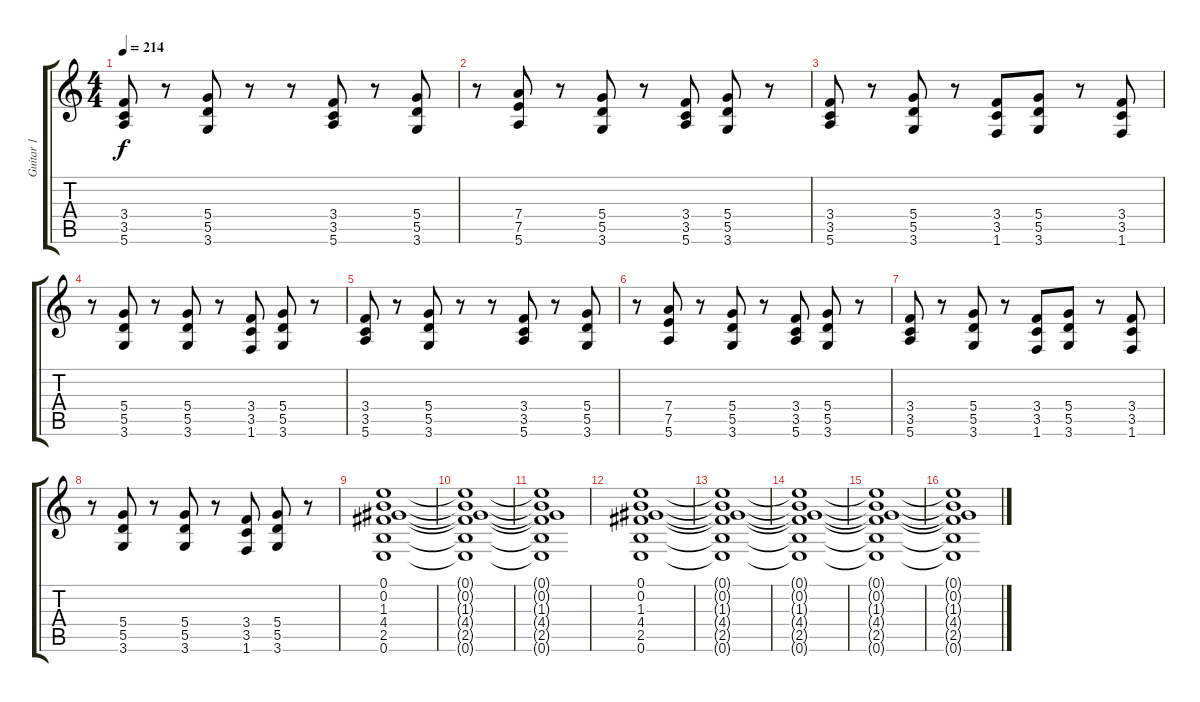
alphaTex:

\track ("Guitar 1" "Guitar 1") {instrument acousticguitarsteel}
\staff {score tabs}
\tuning (E4 B3 G3 D3 A2 E2) {hide}
\ts (4 4)
\tempo 214
\clef g2
\ks c
(3.4 3.5 5.6).8{dy f} r.8 (5.4 5.5 3.6).8 r.8 r.8 (3.4 3.5 5.6).8 r.8 (5.4 5.5 3.6).8 |
r.8 (7.4 7.5 5.6).8 r.8 (5.4 5.5 3.6).8 r.8 (3.4 3.5 5.6).8 (5.4 5.5 3.6).8 r.8 |
(3.4 3.5 5.6).8 r.8 (5.4 5.5 3.6).8 r.8 (3.4 3.5 1.6).8 (5.4 5.5 3.6).8 r.8 (3.4 3.5 1.6).8 |
r.8 (5.4 5.5 3.6).8 r.8 (5.4 5.5 3.6).8 r.8 (3.4 3.5 1.6).8 (5.4 5.5 3.6).8 r.8 |
(3.4 3.5 5.6).8 r.8 (5.4 5.5 3.6).8 r.8 r.8 (3.4 3.5 5.6).8 r.8 (5.4 5.5 3.6).8 |
r.8 (7.4 7.5 5.6).8 r.8 (5.4 5.5 3.6).8 r.8 (3.4 3.5 5.6).8 (5.4 5.5 3.6).8 r.8 |
(3.4 3.5 5.6).8 r.8 (5.4 5.5 3.6).8 r.8 (3.4 3.5 1.6).8 (5.4 5.5 3.6).8 r.8 (3.4 3.5 1.6).8 |
r.8 (5.4 5.5 3.6).8 r.8 (5.4 5.5 3.6).8 r.8 (3.4 3.5 1.6).8 (5.4 5.5 3.6).8 r.8 |
(0.1 0.2 1.3 4.4 2.5 0.6).1 |
(0.1{t} 0.2{t} 1.3{t} 4.4{t} 2.5{t} 0.6{t}).1 |
(0.1{t} 0.2{t} 1.3{t} 4.4{t} 2.5{t} 0.6{t}).1 |
(0.1 0.2 1.3 4.4 2.5 0.6).1 |
(0.1{t} 0.2{t} 1.3{t} 4.4{t} 2.5{t} 0.6{t}).1 |
(0.1{t} 0.2{t} 1.3{t} 4.4{t} 2.5{t} 0.6{t}).1 |
(0.1{t} 0.2{t} 1.3{t} 4.4{t} 2.5{t} 0.6{t}).1 |
(0.1{t} 0.2{t} 1.3{t} 4.4{t} 2.5{t} 0.6{t}).1
